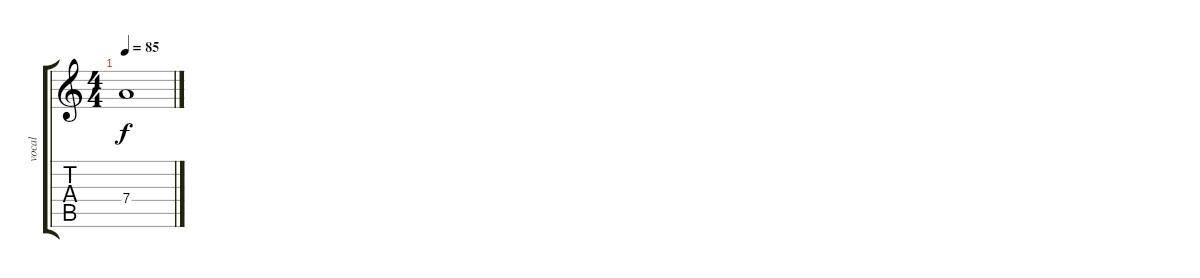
\track ("vocal" "vocal") {instrument acousticguitarsteel}
\staff {score tabs}
\tuning (E4 B3 G3 D3 A2 E2) {hide}
\ts (4 4)
\tempo 85
\clef g2
\ks c
7.4{t}.1{dy f}
